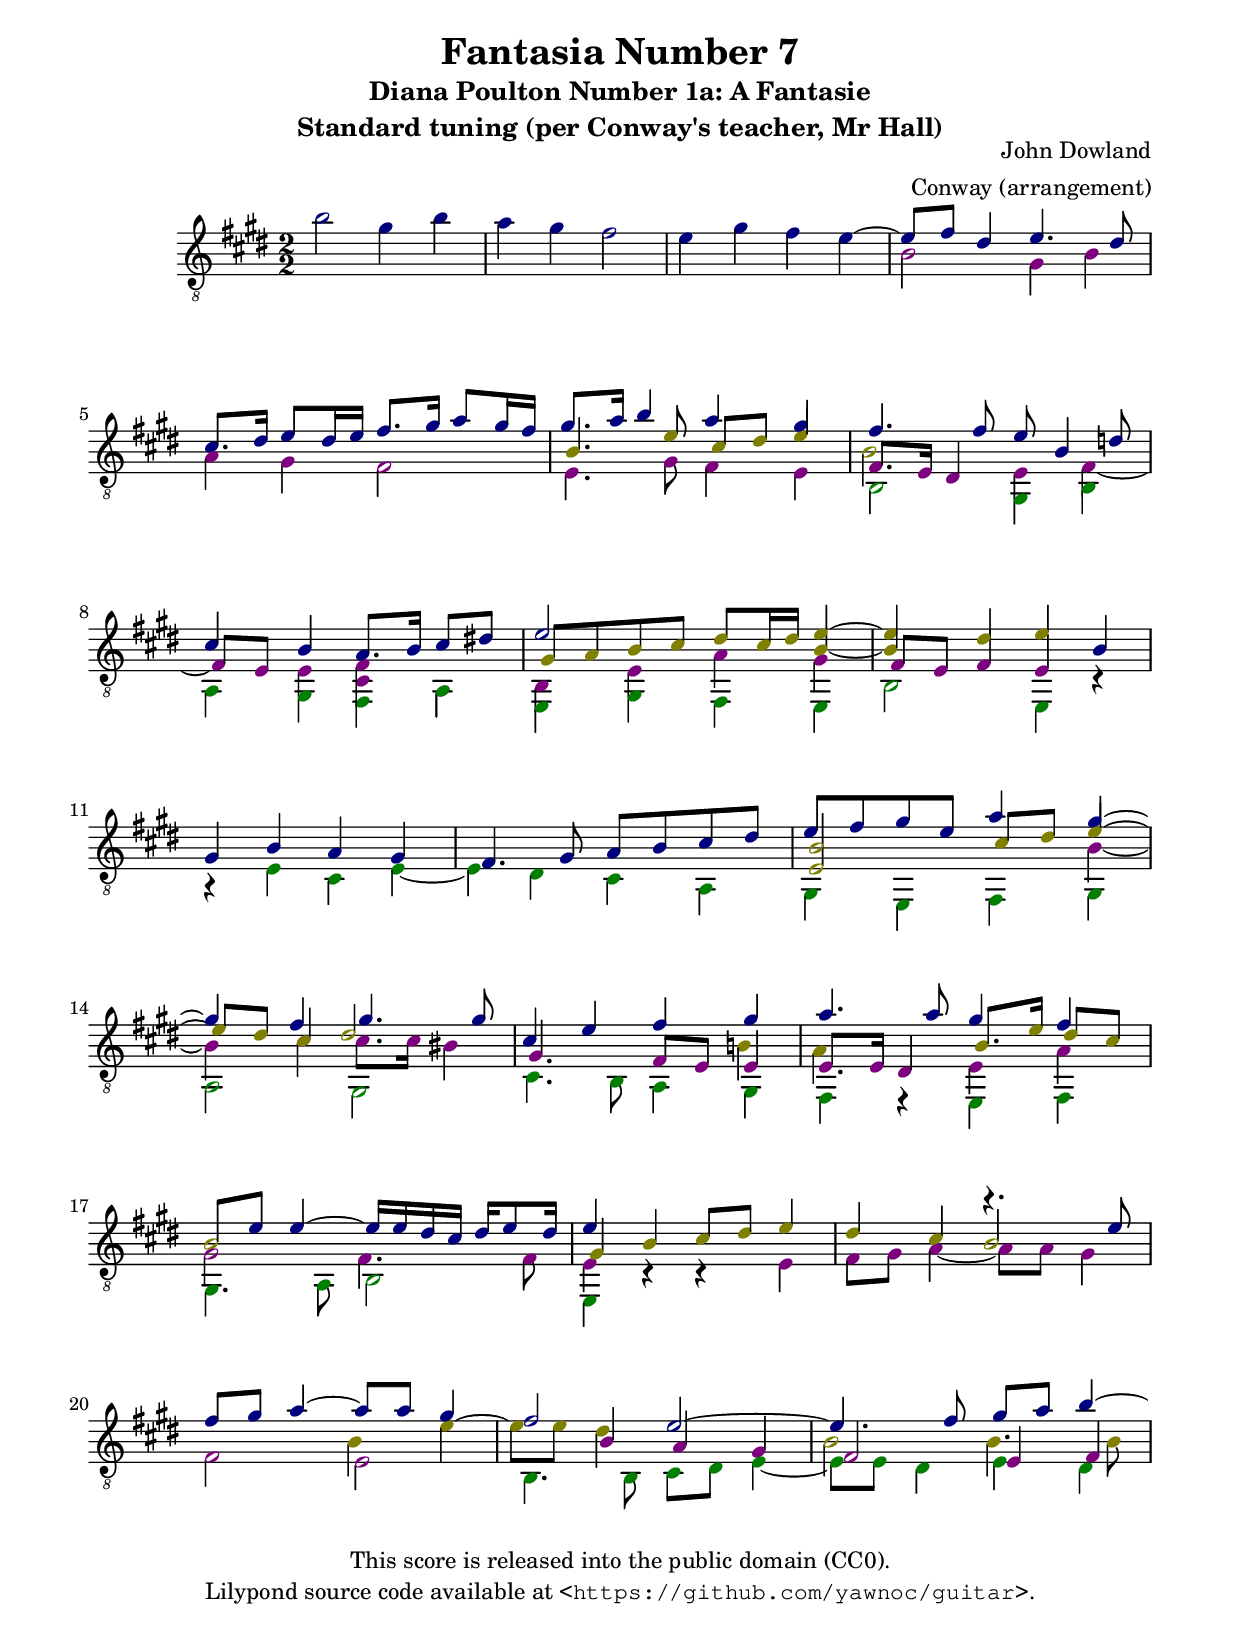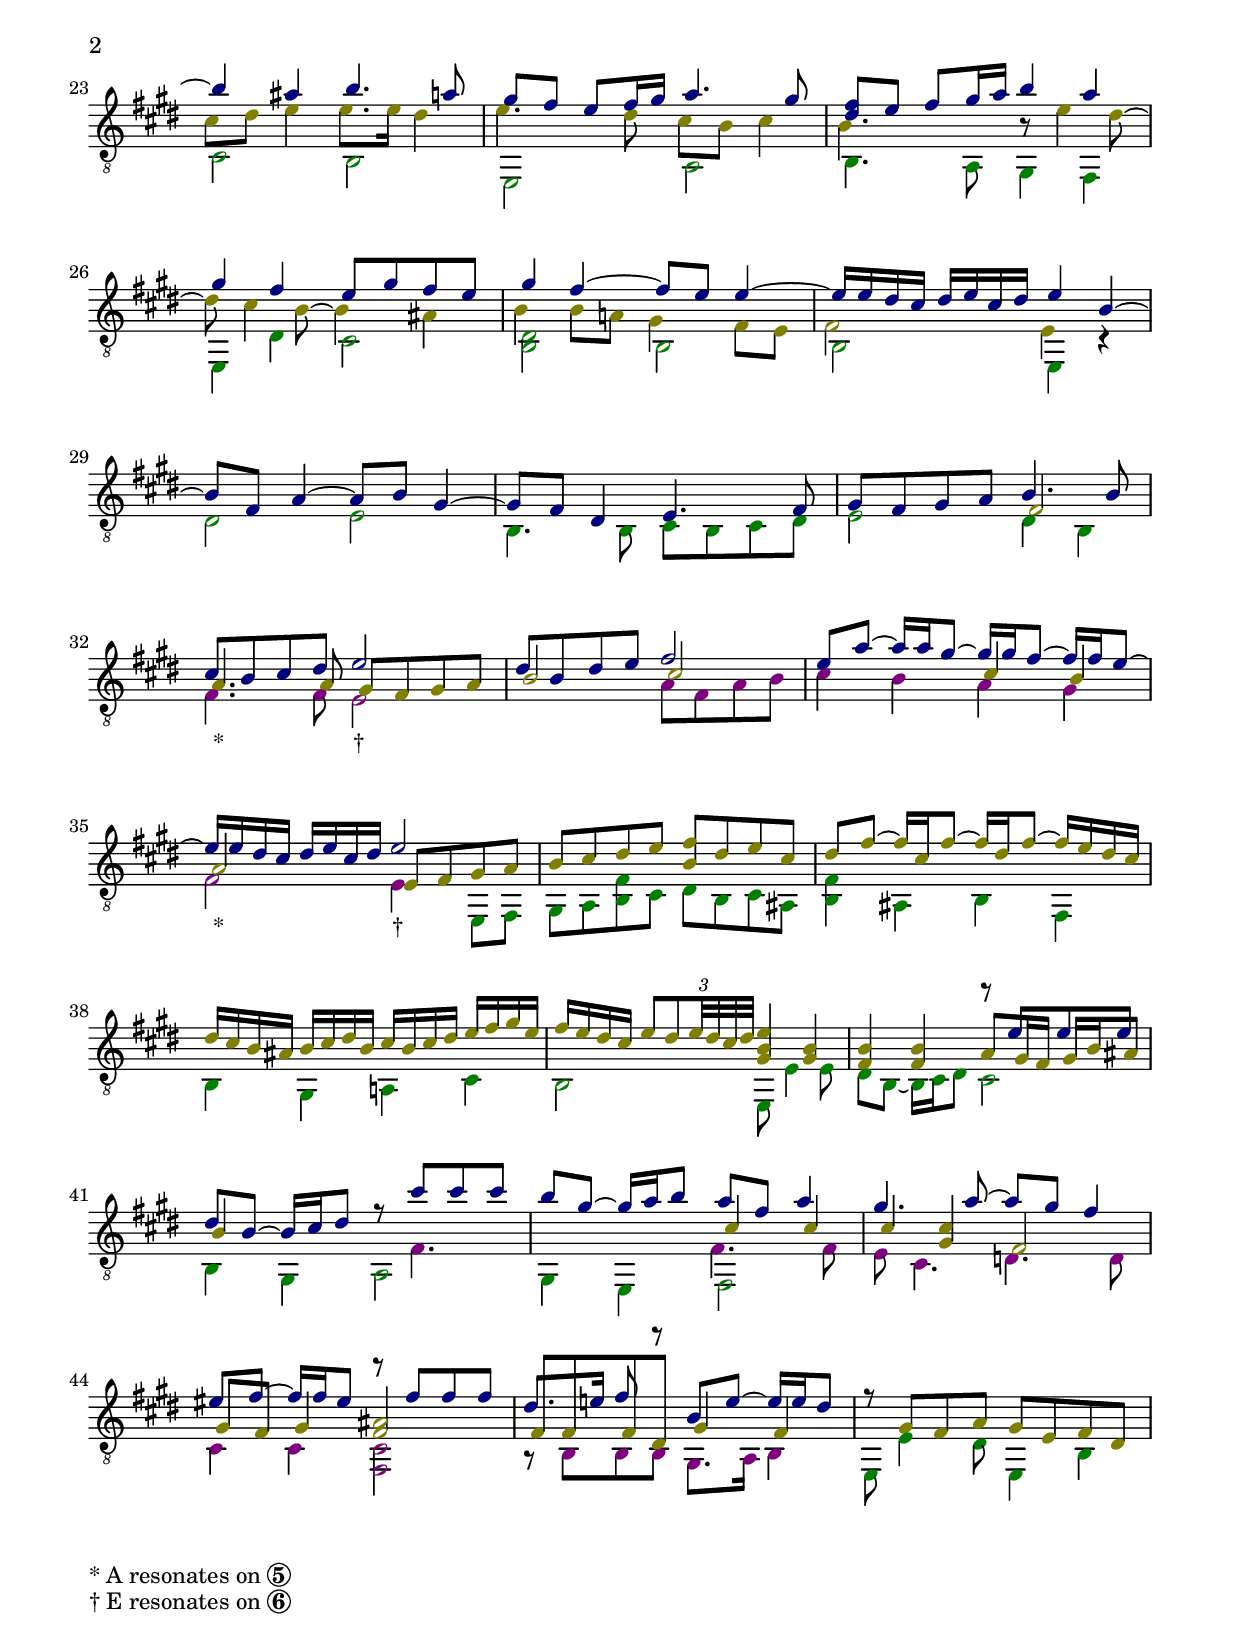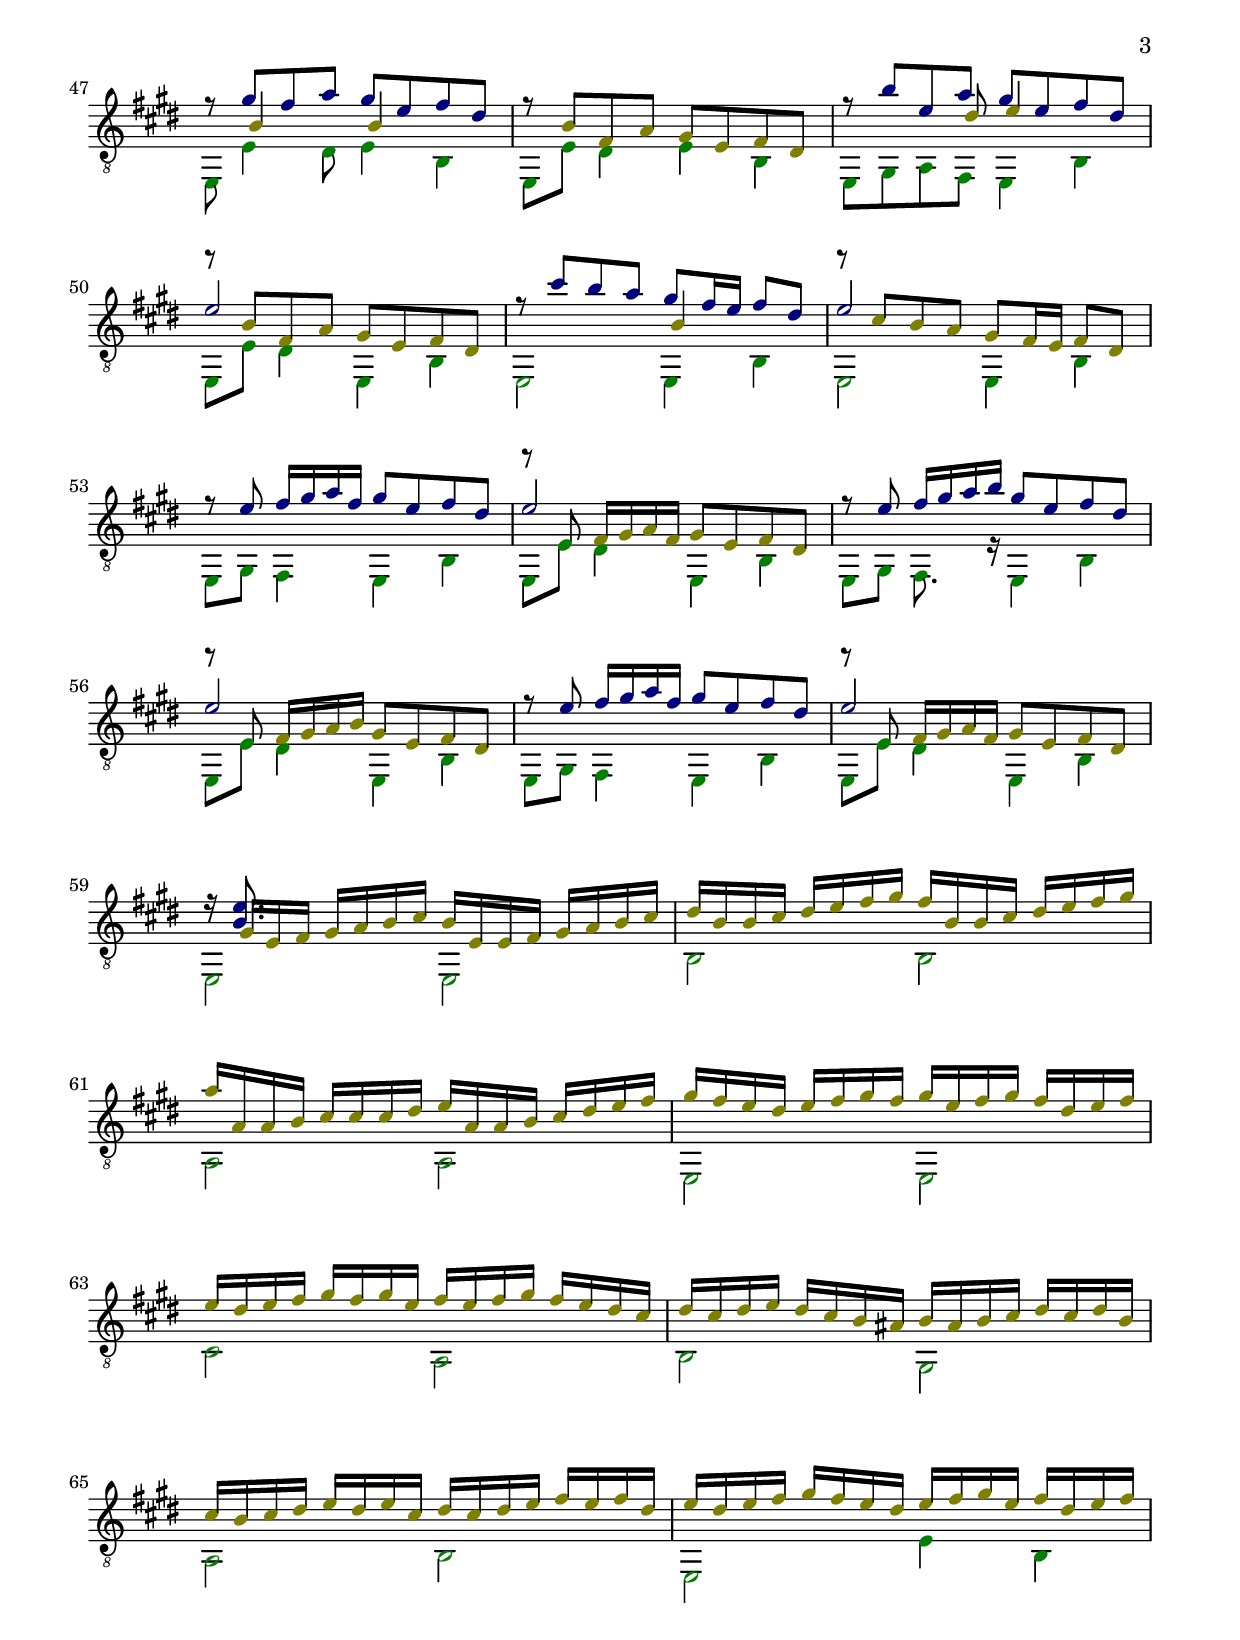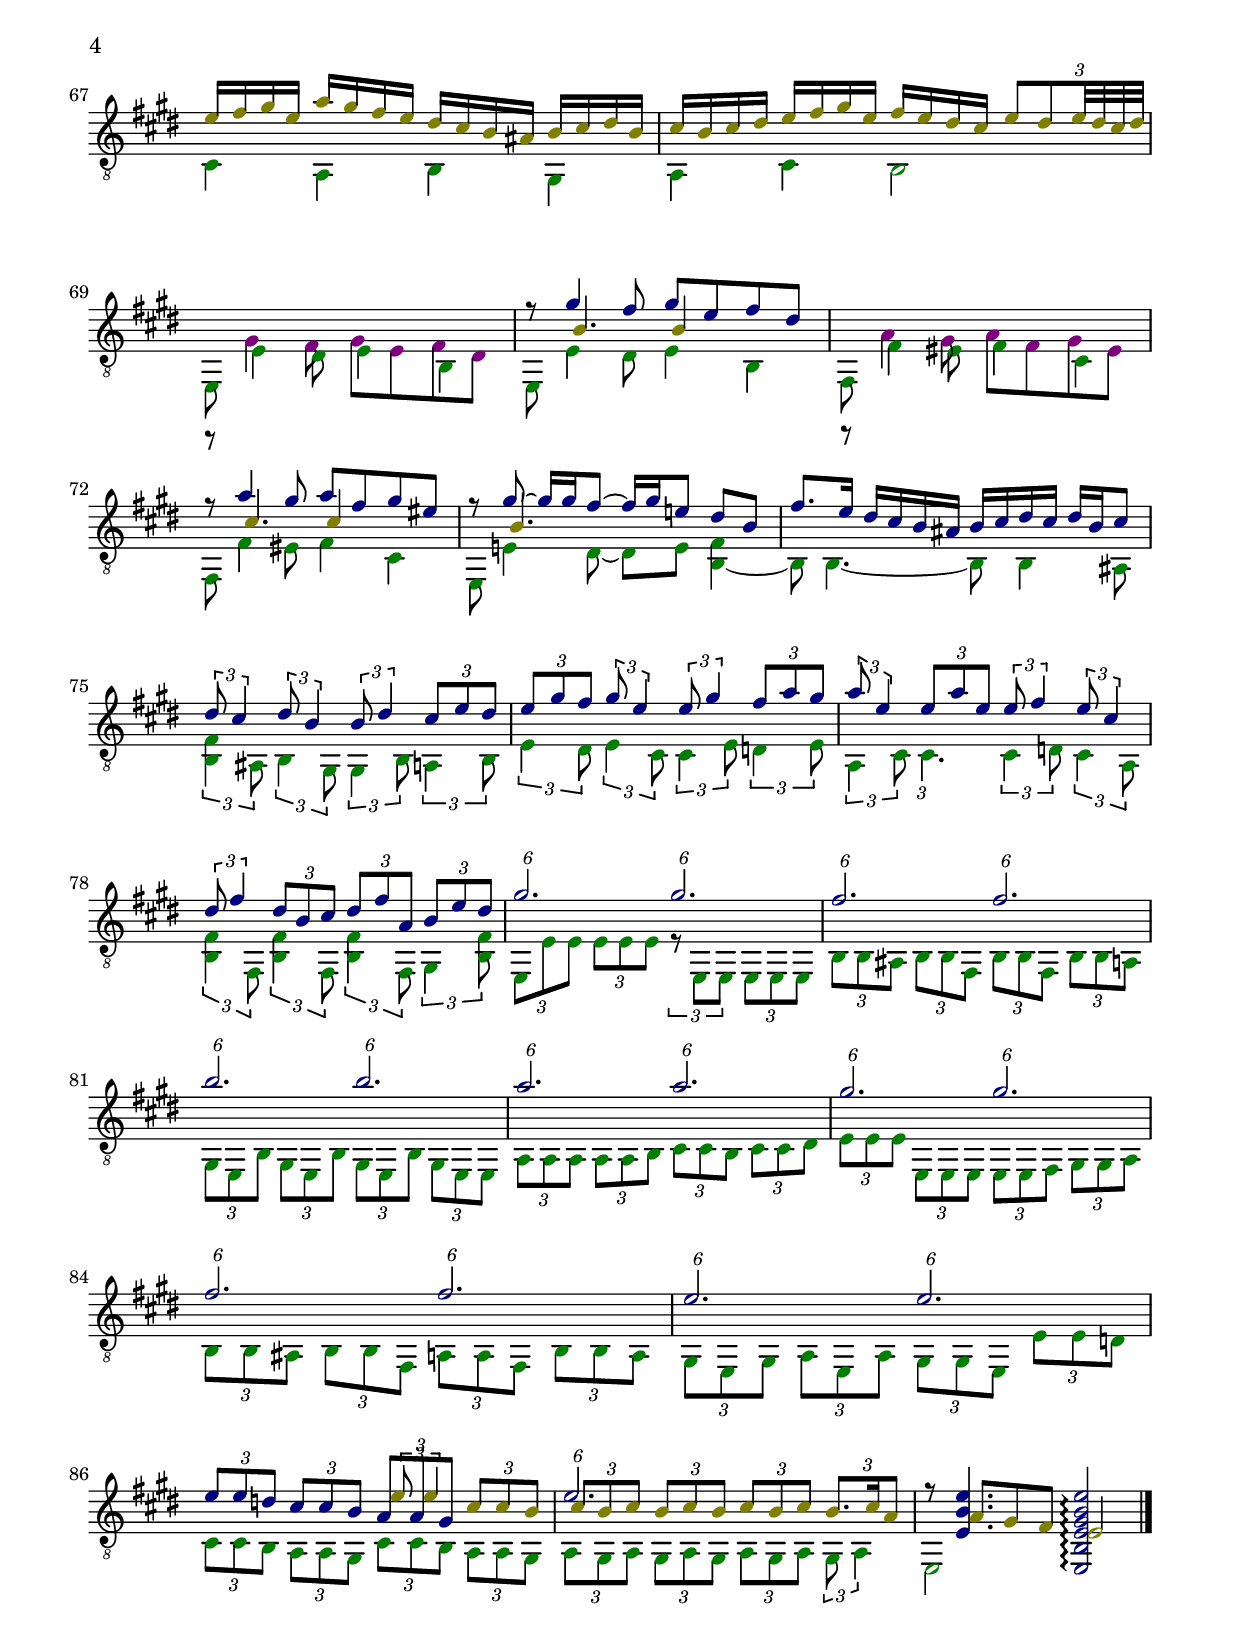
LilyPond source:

\version "2.18.2"


%%%%%%%%%%%%%%%%%%%%%%%%%%%%%%%%%%%%%%%%%%%%%%%%%%%%%%%%%%%%%%%%
% General
%%%%%%%%%%%%%%%%%%%%%%%%%%%%%%%%%%%%%%%%%%%%%%%%%%%%%%%%%%%%%%%%

\paper {
  top-margin = 1.5\cm
  left-margin = 1.5\cm
  right-margin = 1.5\cm
  bottom-margin = 1.5\cm
  ragged-last-bottom = ##f
  footnote-separator-markup = \markup { \vspace #1.5 }
}

globalSettings = {
  \accidentalStyle modern
  \compressFullBarRests
  \mergeDifferentlyHeadedOn
  \mergeDifferentlyDottedOn
  \numericTimeSignature
  \pointAndClickOff
  \override TextScript.extra-offset = #'(0 . 0.7)
  \override Score.FootnoteItem.annotation-line = ##f
}

origin-url = "https://github.com/yawnoc/guitar"

\header {
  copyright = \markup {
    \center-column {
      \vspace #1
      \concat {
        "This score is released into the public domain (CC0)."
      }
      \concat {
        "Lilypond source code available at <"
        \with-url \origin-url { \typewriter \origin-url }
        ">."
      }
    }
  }
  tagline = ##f
}

triplet = #(define-music-function
  (parser location music) (ly:music?)
  #{
    \tuplet 3/2 { $music }
  #}
)

tripletDuple = #(define-music-function
  (parser location music) (ly:music?)
  #{
    \tuplet 6/4 { $music }
  #}
)

overrideBeamedStemLengths = #(define-scheme-function
  (parser location lengths) (list?)
  #{
    \override Stem.details.beamed-lengths = $lengths
  #}
)
revertBeamedStemLengths = { \revert Stem.details.beamed-lengths }

overrideBeamVerticalPositions = #(define-scheme-function
  (parser location positions) (pair?)
  #{
    \override Beam.positions = $positions
  #}
)

%%%%%%%%%%%%%%%%%%%%%%%%%%%%%%%%%%%%%%%%%%%%%%%%%%%%%%%%%%%%%%%%
% Semantic bar lines
%%%%%%%%%%%%%%%%%%%%%%%%%%%%%%%%%%%%%%%%%%%%%%%%%%%%%%%%%%%%%%%%

barLineGoto = { \bar "||" }
barLineKeyChange = { \bar "||" }
barLineEnd = { \bar "|." }

%%%%%%%%%%%%%%%%%%%%%%%%%%%%%%%%%%%%%%%%%%%%%%%%%%%%%%%%%%%%%%%%
% Guitar notation
%%%%%%%%%%%%%%%%%%%%%%%%%%%%%%%%%%%%%%%%%%%%%%%%%%%%%%%%%%%%%%%%

stringNumbersAbove = { \set stringNumberOrientations = #'(up) }
stringNumbersBelow = { \set stringNumberOrientations = #'(down) }

fingeringAbove = { \set fingeringOrientations = #'(up) }
fingeringBelow = { \set fingeringOrientations = #'(down) }
fingeringAleft = { \set fingeringOrientations = #'(left) }
fingeringAright = { \set fingeringOrientations = #'(right) }

startGraceMusic = {
  <>(
  \override Fingering.font-size = -6
}
stopGraceMusic = {
  \revert Fingering.font-size
  <>)
}

overrideHorizontalShift = #(define-scheme-function
  (parser location distance) (number?)
  #{
    \override NoteColumn.force-hshift = $distance
  #}
)
revertHorizontalShift = { \revert NoteColumn.force-hshift }

barreSpan = #(define-music-function
  (parser location label offsetPair music)
  (string? (pair? (cons 0 0)) ly:music?)
  (let
    (
      (elements (extract-named-music music '(NoteEvent EventChord)))
    )
    (if
      (pair? elements)
      (let
        (
          (first-element (first elements))
          (last-element (last elements))
        )
        (set!
          (ly:music-property first-element 'articulations)
          (cons
            (make-music 'TextSpanEvent 'span-direction -1)
            (ly:music-property first-element 'articulations)
          )
        )
        (set!
          (ly:music-property last-element 'articulations)
          (cons
            (make-music 'TextSpanEvent 'span-direction 1)
            (ly:music-property last-element 'articulations)
          )
        )
      )
    )
  )
  #{
    \once \override TextSpanner.font-shape = #'upright
    \once \override TextSpanner.style = #'line
    \once \override TextSpanner.extra-offset = #offsetPair
    \once \override TextSpanner.bound-details = #`(
      (left
        (text . ,#{ \markup { \raise #-0.7 { #label \hspace #0.7 }} #})
        (Y . 0)
        (padding . -0.8)
        (attach-dir . -2)
      )
      (right
        (text . ,#{ \markup { \draw-line #'(0 . -1.3) } #}) ;; draw hook
        (Y . 0)
        (padding . -0.5)
        (attach-dir . 2)
      )
    )
    \once \override TextSpanner #'after-line-breaking = #(lambda (grob)
      (let*
        (
          (originalGrob (ly:grob-original grob))
          (splitGrobs (ly:spanner-broken-into originalGrob))
        )
        (if
          (and
            (>= (length splitGrobs) 2)
            (not (eq? (car (last-pair splitGrobs)) grob))
          )
          (begin
            (ly:grob-set-nested-property! grob
              '(bound-details right text)
              #{ \markup { \draw-line #'(0 . 0) } #} ;; suppress draw hook
            )
            (ly:grob-set-property! grob
              'extra-offset
              (cons
                (car offsetPair)
                (+ (cdr offsetPair) 0.7) ;; correction for suppressed hook
              )
            )
            (ly:grob-set-nested-property! grob
              '(bound-details right padding)
              #'-3 ;; increase spanner length
            )
          )
        )
      )
    )
    $music
  #}
)

barre = #(define-scheme-function
  (parser location label) (string?)
  #{
    \markup {
      \center-align {
        \hspace #0.7
        $label
      }
    }
  #}
)

nudgeNextBarre = #(define-scheme-function
  (parser location distance) (number?)
  #{
    \once \override TextScript.X-offset = $distance
  #}
)

position = #(define-scheme-function
  (parser location label) (string?)
  #{
    \markup {
      \center-align {
        \hspace #0.5
        $label
      }
    }
  #}
)

#(define-markup-command
  (markupString layout properties stringNumber) (markup?)
  (interpret-markup layout properties
    #{
      \markup \circle { \bold #stringNumber }
    #}
  )
)

#(define-markup-command
  (resonatesOn layout properties note stringNumber) (markup? markup?)
  (interpret-markup layout properties
    #{
      \markup { #note "resonates on" \markupString #stringNumber }
    #}
  )
)

%%%%%%%%%%%%%%%%%%%%%%%%%%%%%%%%%%%%%%%%%%%%%%%%%%%%%%%%%%%%%%%%
% Goto statements
%%%%%%%%%%%%%%%%%%%%%%%%%%%%%%%%%%%%%%%%%%%%%%%%%%%%%%%%%%%%%%%%

overrideGotoVisibility = {
  \once \override Score.RehearsalMark #'break-visibility = #'#(#t #t #f)
}

makeGotoMark = #(define-scheme-function
  (parser location label) (string?)
  #{
    \mark \markup { \small \italic $label }
  #}
)

simultaneousMarkSeparator = {
  \cadenzaOn
    s1073741824 % stupid, but works
  \cadenzaOff
}

coda = {
  \overrideGotoVisibility
  \mark \markup { \musicglyph #"scripts.coda" }
}

fine = {
  \overrideGotoVisibility
  \makeGotoMark Fine
}

dcAlCoda = {
  \overrideGotoVisibility
  \makeGotoMark "D.C. al Coda"
}

dcAlFine = {
  \overrideGotoVisibility
  \makeGotoMark "D.C. al Fine"
}

toCoda = {
  \overrideGotoVisibility
  \makeGotoMark "to Coda"
}



\header {
  title = "Fantasia Number 7"
  subtitle = \markup {
    \center-column {
      "Diana Poulton Number 1a: A Fantasie"
      "Standard tuning (per Conway's teacher, Mr Hall)"
    }
  }
  composer = "John Dowland"
  arranger = "Conway (arrangement)"
}


initialSignatures = {
  \clef "treble_8"
  \key e \major
  \time 2/2
  \set Timing.beamExceptions = #'()
  \set Timing.baseMoment = #(ly:make-moment 1/4)
  \set Timing.beatStructure = #'(1 1 1 1)
  \set Timing.beamExceptions = #'(
    (
      end
        .
      (
        ((1 . 8) . (4 4)) ;; quavers by fours
        ((1 . 12) . (3 3 3 3)) ;; anything shorter by beat
      )
    )
  )
}


highVoiceMusic = {
  
  \override NoteHead.color = #darkblue
  
  % Main theme high
  \barNumberCheck #1
  \relative c'' {
    \stemDown
    b2 gis4 b |
    a gis fis2 |
    e4 gis fis e~ |
    \stemUp
    e8 fis dis4 e4. dis8 |
    cis8. dis16 e8 dis16 e fis8. gis16 a8 gis16 fis |
    gis8. a16 b4 a gis |
    fis4. fis8 e8 b4 d8 |
    cis4 b a8. b16 cis8 dis |
    e2 s2 |
    s2 s4
  }
  
  % Main theme low
  \barNumberCheck #10
  \relative c' {
    b4 |
    gis b a gis |
    fis4. gis8 a b cis dis |
    e fis gis e a4 gis~ |
    gis
      \shiftOn
        \once \overrideHorizontalShift #-0.5
        fis
      \shiftOff
      \once \overrideHorizontalShift #0.5 gis4. gis8 |
    \once \overrideHorizontalShift #-0.25 cis,4 e fis gis |
    a4. a8 gis4 fis |
    \once \hide NoteHead b,8 e e4~ e16 e dis cis dis16 e8 dis16 |
    e4
  }
  
  % Tee-tee taa high
  \barNumberCheck #18
  \relative c'' {
    s4 s2 |
    s2 c4.\rest e,8 |
    fis8 gis a4~ a8 a gis4 |
    fis2 e2~ |
    e4. fis8 gis8 a b4~ |
    b ais b4. a8 |
    gis8 fis e8 fis16 gis a4. gis8 |
    <fis dis>8 e fis8 gis16 a b4 a |
    gis fis e8 gis fis e |
    gis4 fis~ fis8 e e4~ |
    e16 e dis cis dis e cis dis e4
  }
  
  % Tee-tee taa low
  \barNumberCheck #28
  \relative c' {
    b4~ |
    b8 fis a4~ a8 b gis4~ |
    gis8 fis dis4 e4. fis8 |
    gis fis gis a b4. b8 |
    cis b cis dis e2 |
    dis8 b dis e fis2 |
    e8 a~ a16 a gis8~ gis16 gis fis8~ fis16 fis e8~ |
    e16 e dis cis dis e cis dis e2 |
  }
  
  % Ascending scale
  \barNumberCheck #36
  {
    s1 * 3 |
    s2
  }
  
  % Tee-tee-tee
  \barNumberCheck #39
  \relative c' {
    s2 |
    s2 r8 e e e |
    dis b~ b16 cis dis8 r8 cis' cis cis |
    b8 gis~ gis16 a b8 a8 fis a4 |
    gis4. a8~ a gis fis4 |
    eis8 fis~ fis16 fis eis8 r8 fis fis fis |
    dis8. e16 fis8 r b,8 e~ e16 e dis8 |
  }
  
  % Majestic theme
  \barNumberCheck #46
  \relative c'' {
    s1 |
    r8 gis fis a gis e fis dis |
    s1 |
    r8 b' e, a gis e fis dis |
    e2 s2 |
    r8 cis' b a gis8 fis16 e fis8 dis |
    e2 s2 |
    r8 e fis16 gis a fis gis8 e fis dis |
    e2 s2 |
    r8 e fis16 gis a b gis8 e fis dis |
    e2 s2 |
    r8 e fis16 gis a fis gis8 e fis dis |
    e2 s2 |
  }
  
  % Scale runs
  \barNumberCheck #59
  \relative c' {
    r16 <e b>8. s4 s2 |
    s1 * 9 |
  }
  
  % Majestic interlude
  \barNumberCheck #69
  \relative c'' {
    s1 |
    r8 gis4 fis8 gis e fis dis |
    s1 |
    r8 a'4 gis8 a fis gis eis |
    r8 gis~ gis16 gis fis8~ fis16 gis e8 dis b |
    fis'8. e16 dis cis b ais
      b16 cis dis cis dis b cis8 |
  }
  
  % Triple runs
  \barNumberCheck #75
  \relative c' {
    \triplet { dis8 cis4 } \triplet { dis8 b4 }
      \triplet { b8 dis4 } \triplet { cis8 e dis } |
    \triplet { e8 gis fis } \triplet { gis8 e4 }
      \triplet { e8 gis4 } \triplet { fis8 a gis } |
    \triplet { a8 e4 } \triplet { e8 a e }
      \triplet { e8 fis4 } \triplet { e8 cis4 } |
    \triplet { dis8 fis4 } \triplet { dis8 b cis }
      \triplet { dis8 fis a, } \triplet { b e dis } |
    \tripletDuple { gis2. } \tripletDuple { gis } |
    \tripletDuple { fis } \tripletDuple { fis } |
    \tripletDuple { b } \tripletDuple { b } |
    \tripletDuple { a } \tripletDuple { a } |
    \tripletDuple { gis } \tripletDuple { gis } |
    \tripletDuple { fis } \tripletDuple { fis } |
    \tripletDuple { e } \tripletDuple { e } |
    \triplet { e8 e d } \triplet { cis cis b }
      \triplet { a a gis } s4 |
    \tripletDuple { e'2. } s2 |
  }
  
  % Finishing chords
  \barNumberCheck #88
  \relative c {
    r8 <e b' e>4.
      <e, b' e gis b e>2 \arpeggio
      \barLineEnd
  }
  
}


lowVoiceMusic = {
  
  \override NoteHead.color = #darkgreen
  
  % Main theme high
  \barNumberCheck #1
  \relative c {
    s1 * 6 |
    b2 gis4 b |
    a gis fis a |
    e gis fis e |
    b'2 e,4
  }
  
  % Main theme low
  \barNumberCheck #10
  \relative c {
    r4 |
    r4 e cis e~ |
    e dis cis a |
    gis e fis gis |
    a2 gis |
    cis4. b8 a4 gis |
    fis r e fis |
    gis4. a8 b2 |
    e,4
  }
  
  % Tee-tee taa high
  \barNumberCheck #18
  \relative c {
    s4 s4 s4 |
    s1 * 2 |
    b4. b8 cis8 dis e4~ |
    e8 e dis4 e4 dis |
    cis2 b |
    e, a |
    b4. a8 gis4 fis |
    e dis' cis2 |
    <b dis> b |
    b e,4
  }
  
  % Tee-tee taa low
  \barNumberCheck #28
  \relative c {
    r4 |
    dis2 e |
    b4. b8 cis b cis dis |
    e2 dis4 b |
    s1 * 3 |
    s2
  }
  
  % Ascending scale
  \barNumberCheck #35
  \relative c, {
    s4 e8 fis |
    gis a <b fis'> cis dis b cis ais |
    <b fis'>4 ais b fis |
    b gis a cis |
    b2
  }
  
  % Tee-tee-tee
  \barNumberCheck #39
  \relative c, {
    e8 e'4 e8 |
    dis8 b~ b16 cis dis8 cis2 |
    b4 gis a2 |
    gis4 e fis2 |
    s1 * 3 |
  }
  
  % Majestic theme
  \barNumberCheck #46
  \relative c, {
    e8 e'4 dis8 e,4 b' |
    e,8 e'4 dis8 e4 b |
    e,8 e' dis4 e b |
    e,8 gis a fis e4 b' |
    e,8 e' dis4 e, b' |
    e,2 e4 b' |
    e,2 e4 b' |
    e,8 gis fis4 e b' |
    e,8 e' dis4 e, b' |
    e,8[ gis] fis8. r16 e4 b' |
    e,8 e' dis4 e, b' |
    e,8 gis fis4 e b' |
    e,8 e' dis4 e, b' |
  }
  
  % Scale runs
  \barNumberCheck #59
  \relative c, {
    e2 e |
    b' b |
    a a |
    e e |
    cis' a |
    b gis |
    a b |
    e, e'4 b |
    cis a b gis |
    a cis b2 |
  }
  
  % Majestic interlude
  \barNumberCheck #69
  \relative c, {
    e8 e'4 dis8 e4 b |
    e,8 e'4 dis8 e4 b |
    fis8 fis'4 eis8 fis4 cis |
    fis,8 fis'4 eis8 fis4 cis |
    e,8 e'4 dis8~ dis e <b~ fis'>4 |
    b8 b4.~ b8 b4 ais8 |
  }
  
  % Triple runs
  \barNumberCheck #75
  \relative c {
    \triplet { <b fis'>4 ais8 } \triplet { b4 gis8 }
      \triplet { gis4 b8 } \triplet { a4 b8 } |
    \triplet { e4 dis8 } \triplet { e4 cis8 }
      \triplet { cis4 e8 } \triplet { d4 e8 } |
    \triplet { a,4 cis8 } \triplet { cis4. }
      \triplet { cis4 d8 } \triplet { cis4 a8 } |
    \triplet { <b fis'>4 fis8 } \triplet { <b fis'>4 fis8 }
      \triplet { <b fis'>4 fis8 } \triplet { gis4 <b fis'>8 } |
    \triplet { e,8 e' e } \triplet { e e e }
      \triplet { r e, e } \triplet { e e e } |
    \triplet { b' b ais } \triplet { b b fis }
      \triplet { b b fis } \triplet { b b a } |
    \triplet { gis e b' } \triplet { gis e b' }
      \triplet { gis e b' } \triplet { gis e e } |
    \triplet { a a a } \triplet { a a b }
      \triplet { cis cis b } \triplet { cis cis dis } |
    \triplet { e e e } \triplet { e, e e }
      \triplet { e e fis } \triplet { gis gis a } |
    \triplet { b b ais } \triplet { b b fis }
      \triplet { a a fis } \triplet { b b a } |
    \triplet { gis e gis } \triplet { a e a }
      \triplet { gis gis e } \triplet { e' e d } |
    \triplet { cis cis b } \triplet { a a gis }
      \triplet { cis cis b } \triplet { a a gis } |
    \triplet { a gis a } \triplet { gis a gis }
      \triplet { a gis a } \triplet { gis8 a4 } |
  }
  
  % Finishing chords
  \barNumberCheck #88
  \relative c, {
    e2 s2 |
  }
  
}


upperMiddleVoiceMusic = {
  
  \override NoteHead.color = #darkyellow
  
  % Main theme high
  \barNumberCheck #1
  \relative c' {
    s1 * 5 |
    \once \overrideHorizontalShift #0.4 b4. e8
      cis8 dis
      \once \overrideHorizontalShift #0 e4 |
    \stemDown
    b2 s2 |
    \stemUp
    s1 |
    gis8 a b cis dis8 cis16 \shiftOff dis <e~ b_~>4 |
    <e b> dis e
    \shiftOn
  }
  
  % Main theme low
  \barNumberCheck #10
  \relative c' {
    s4 |
    s1 * 2 |
    \once \overrideHorizontalShift #0.35 <b e,>2
      cis8 dis \once \overrideHorizontalShift #0 e4~ |
    e8 dis
      \shiftOff cis4 \shiftOn
      \once \overrideHorizontalShift #-0.75 dis2 |
    s2 s4 \stemDown b4 |
    a4 s4 \stemUp b8. e16 dis8 cis |
      \once \overrideHorizontalShift #-0.07
      \once \hide Stem
        b2
      s2 |
    gis4
  }
  
  % Tee-tee taa high
  \barNumberCheck #18
  \relative c' {
    b4 cis8 dis e4 |
    dis4 cis b2 |
    \stemDown
    s2 b4 e~ |
    e8 e dis4 s2 |
    b2 b4. b8 |
    cis8 dis e4 e8. e16 dis4 |
    e4. dis8 cis8 b cis4 |
    b4. s8 b8\rest e4 dis8~ |
    dis8 cis4 b8~ b4 ais |
    b4 b8 a gis4 fis8 e |
    fis2 e4
    \stemUp
  }
  
  % Tee-tee taa low
  \barNumberCheck #28
  \relative c {
    s4 |
    s1 * 2 |
    s2 fis2 |
    \footnote "*" #'(0 . -4) \markup { "*" \resonatesOn A 5 }
    a4. a8 gis fis gis a |
    b2 cis |
    s2 cis4 b |
    \footnote "*" #'(0 . -4) \markup { }
    a2
  }
  
  % Ascending scale
  \barNumberCheck #35
  \relative c {
    e8 fis gis a |
    b cis dis e <fis b,> dis e cis |
    dis fis~ fis16 cis fis8~ fis16 dis fis8~ fis16 e dis cis |
    dis cis b ais b cis dis b cis b cis dis e fis gis e |
    fis e dis cis \triplet { e8 dis e32 dis cis dis } <e b gis>4
  }
  
  % Tee-tee-tee
  \barNumberCheck #39
  \relative c' {
    <b gis>4 |
    <b fis> <b fis> a8 gis16 fis gis16 b ais8 |
    b4 s4 s2 |
    s2 cis4 cis |
    cis <cis gis> fis,2 |
    gis8 fis gis4 <ais fis>2 |
    fis8 fis fis dis gis4 fis |
  }
  
  % Majestic theme
  \barNumberCheck #46
  \relative c' {
    r8 gis fis a gis e fis dis |
    s8 b'4 s8 b4 s4 |
    r8 b8 fis a gis e fis dis |
    s4. dis'8 e4 s4 |
    r8 b8 fis a gis e fis dis |
    s2 b'4 s4 |
    r8 cis b a gis8 fis16 e fis8 dis |
    s1 |
    r8 e fis16 gis a fis gis8 e fis dis |
    s1 |
    r8 e fis16 gis a b gis8 e fis dis |
    s1 |
    r8 e fis16 gis a fis gis8 e fis dis |
  }
  
  % Scale runs
  \barNumberCheck #59
  \relative c' {
    s16 gis e fis gis a b cis
      b e, e fis gis a b cis |
    dis b b cis dis e fis gis
      fis b, b cis dis e fis gis |
    a a, a b cis cis cis dis
      e a, a b cis dis e fis |
    gis fis e dis e fis gis fis
      gis e fis gis fis dis e fis |
    e dis e fis gis fis gis e
      fis e fis gis fis e dis cis |
    dis cis dis e dis cis b ais
      b ais b cis dis cis dis b |
    cis b cis dis e dis e cis
      dis cis dis e fis e fis dis |
    e dis e fis gis fis e dis
      e fis gis e
      fis dis e fis |
    e fis gis e
      a gis fis e
      dis cis b ais
      b cis dis b |
    cis b cis dis
      e fis gis e
      fis e dis cis
      \triplet { e8 dis e32 dis cis dis } |
  }
  
  % Majestic interlude
  \barNumberCheck #69
  \relative c' {
    s1 |
    s8 b4. b4 s4 |
    s1 |
    s8 cis4. cis4 s4 |
    s8 b4. s2 |
    s1 |
  }
  
  % Triple runs
  \barNumberCheck #75
  \relative c' {
    s1 * 11 |
    s2 \triplet { e8 e4 } \triplet { cis8 cis b } |
    \triplet { cis b cis } \triplet { b cis b }
      \triplet { cis b cis } \triplet { b8. cis16 a8 } |
  }
  
  % Finishing chords
  \barNumberCheck #88
  \relative c' {
    s8 a gis fis e2 |
  }
  
}


lowerMiddleVoiceMusic = {
  
  \override NoteHead.color = #darkmagenta
  
  % Main theme high
  \barNumberCheck #1
  \relative c' {
    s1 * 3 |
    \shiftOff
    b2 gis4 b |
    a gis fis2 |
    \once \overrideHorizontalShift #0.3 e4. gis8 fis4 e |
    \shiftOn
    \stemUp
    \once \overrideHorizontalShift #0 fis8. e16 dis4 \stemDown
      \overrideHorizontalShift #0 e4 fis~ |
      \revertHorizontalShift
    \stemUp
    fis8 e \stemDown
      \overrideHorizontalShift #0 e4 <cis fis>4 a |
    b e a gis |
      \revertHorizontalShift
    \stemUp
    fis8 e
      \overrideHorizontalShift #0 fis4 e
      \revertHorizontalShift
    \stemDown
  }
  
  % Main theme low
  \barNumberCheck #10
  \relative c {
    s4 |
    s1 * 2 |
    s2 s4 \overrideHorizontalShift #0 b'4~ |
    b \revertHorizontalShift
      \shiftOff cis \shiftOn
      \overrideBeamedStemLengths #'(3)
      \once \overrideHorizontalShift #0.3
        cis8. cis16
      \revertBeamedStemLengths
      bis4 |
    \stemUp
    \once \overrideHorizontalShift #0.2 gis4. s8
      \once \overrideHorizontalShift #0 fis8 e
      \once \overrideHorizontalShift #0 e4 |
    \once \overrideHorizontalShift #0 e8. e16 dis4
      \stemDown
      \overrideHorizontalShift #0 e4 a |
      \revertHorizontalShift
    \once \overrideHorizontalShift #-0.07 gis2 fis4. fis8 |
    \once \overrideHorizontalShift #0 e4
  }
  
  % Tee-tee taa high
  \barNumberCheck #18
  \relative c {
    \shiftOff
    r4 r e |
    fis8 gis a4~ a8 a gis4 |
    fis2 e |
    \shiftOn
    \stemUp
    s4 b' a gis |
    fis2 e4 fis |
    \stemDown
    s1 * 5 |
    s2 s4
  }
  
  % Tee-tee taa low
  \barNumberCheck #28
  \relative c {
    s4 |
    s1 * 3 |
    fis4. fis8
      \footnote "†" #'(0 . -2.5) \markup { "†" \resonatesOn E 6 }
      e2 |
    s2 a8 fis a b |
    cis4 b a gis |
    fis2
      \footnote "†" #'(0 . -2.5) \markup { }
      e4
  }
  
  % Ascending scale
  \barNumberCheck #35
  {
    s4 |
    s1 * 3 |
    s2
  }
  
  % Tee-tee-tee
  \barNumberCheck #39
  \relative c {
    s2 |
    s1 |
    s2 s8 fis4. |
    s2 fis4. fis8 |
    e8 cis4. d4. d8 |
    cis4 cis <cis fis,>2 |
    r8 b b b gis8. a16 b4 |
  }
  
  % Majestic theme
  \barNumberCheck #46
  {
    s1 * 13 |
  }
  
  % Scale runs
  \barNumberCheck #59
  {
    s1 * 10 |
  }
  
  % Majestic interlude
  \barNumberCheck #69
  \relative c' {
    r8 gis4 fis8 gis e fis dis |
    s1 |
    r8 a'4 gis8 a fis gis eis |
    s1 * 3 |
  }
  
}


allMusic = {
  \new Staff \with {
    midiInstrument = #"acoustic guitar (nylon)"
  }
  \globalSettings
  \initialSignatures
  <<
    << \highVoiceMusic >>
      \\
    << \lowVoiceMusic >>
      \\
    << \upperMiddleVoiceMusic >>
      \\
    << \lowerMiddleVoiceMusic >>
  >>
}


\score {
  \allMusic
}

\score {
  \allMusic
  \midi { }
}
